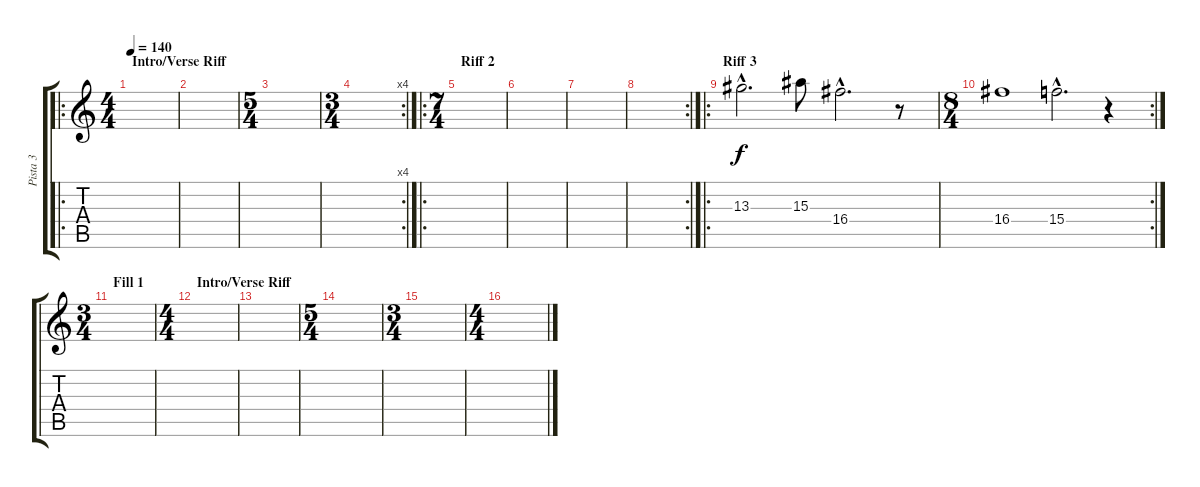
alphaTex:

\track ("Pista 3" "Pista 3") {instrument electricguitarjazz}
\staff {score tabs}
\tuning (E4 B3 G3 D3 A2 E2) {hide}
\ro
\ts (4 4)
\section ("" "Intro/Verse Riff")
\tempo 140
\clef g2
\ks c
|
|
\ts (5 4)
|
\rc 4
\ts (3 4)
|
\ro
\ts (7 4)
\section ("" "Riff 2")
|
|
|
\rc 2
|
\ro
\section ("" "Riff 3")
13.3{hac}.2{d} 15.3.8 16.4{hac}.2{d} r.8 |
\rc 2
\ts (8 4)
16.4.1 15.4{hac}.2{d} r.4 |
\ts (3 4)
\section ("" "Fill 1")
|
\ts (4 4)
\section ("" "Intro/Verse Riff")
|
|
\ts (5 4)
|
\ts (3 4)
|
\ts (4 4)
